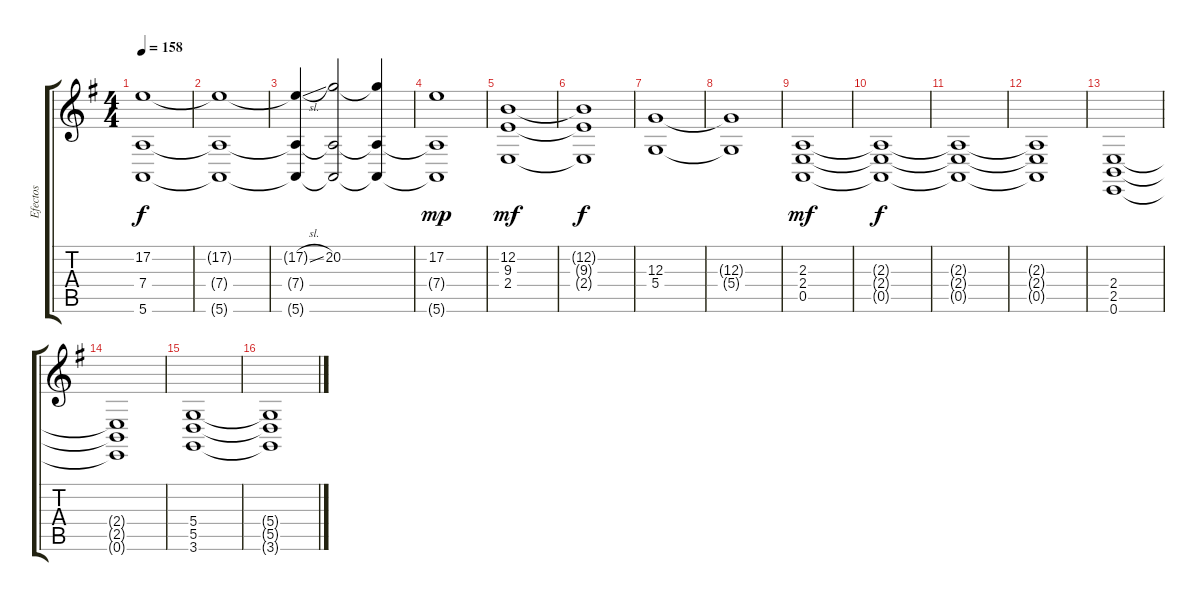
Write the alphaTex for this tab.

\track ("Efectos" "Efectos") {instrument pad7halo}
\staff {score tabs}
\tuning (E4 B3 G3 D3 A2 E2) {hide}
\ts (4 4)
\tempo 158
\clef g2
\ks g
(17.2 7.4 5.6).1{dy f} |
(17.2{t} 7.4{t} 5.6{t}).1 |
(17.2{sl t} 7.4{t} 5.6{t}).4 (20.2 7.4{t} 5.6{t}).2 (20.2{t} 7.4{t} 5.6{t}).4 |
(17.2 7.4{t} 5.6{t}).1{dy mp} |
(12.2 9.3 2.4).1{dy mf} |
(12.2{t} 9.3{t} 2.4{t}).1{dy f} |
(12.3 5.4).1 |
(12.3{t} 5.4{t}).1 |
(2.3 2.4 0.5).1{dy mf} |
(2.3{t} 2.4{t} 0.5{t}).1{dy f} |
(2.3{t} 2.4{t} 0.5{t}).1 |
(2.3{t} 2.4{t} 0.5{t}).1 |
(2.4 2.5 0.6).1 |
(2.4{t} 2.5{t} 0.6{t}).1 |
(5.4 5.5 3.6).1 |
(5.4{t} 5.5{t} 3.6{t}).1
